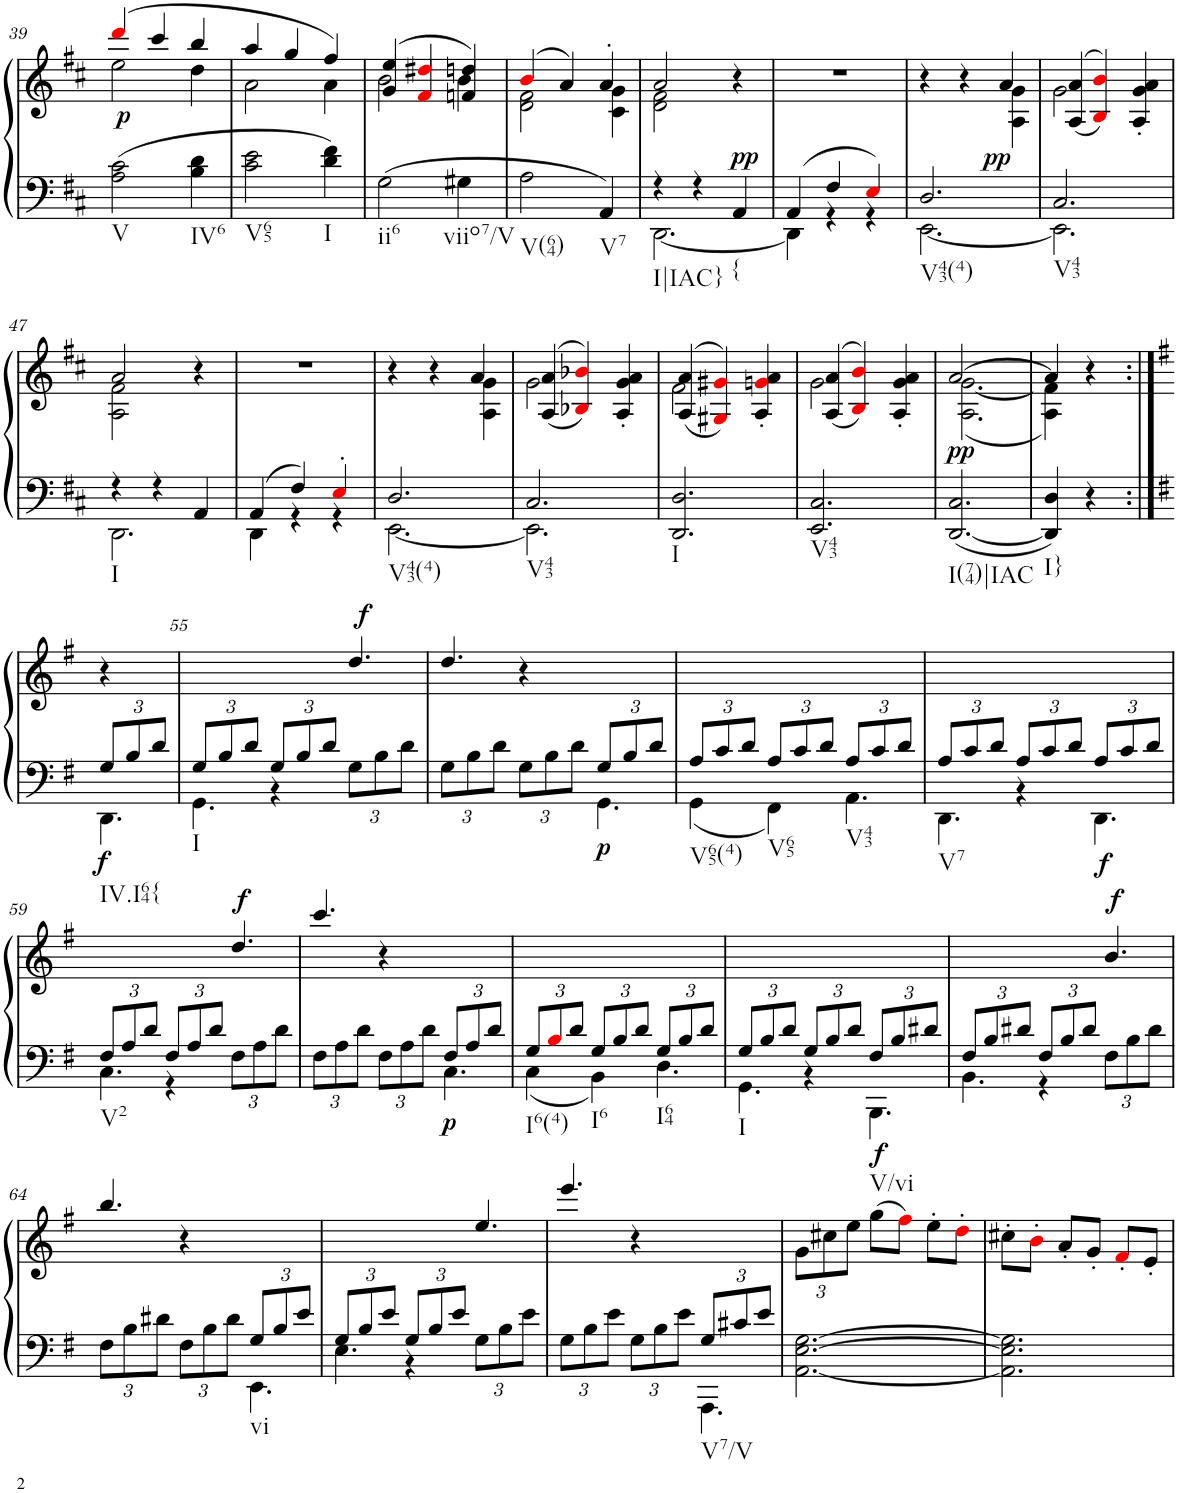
**kern	**kern	**dynam
*part1	*part1	*part1
*staff2	*staff1	*staff1/2
*I"Piano	*	*
*I'Pno.	*	*
!!LO:PB:g=z
*clefF4	*clefG2	*
*k[f#c#]	*k[f#c#]	*
*M3/4	*M3/4	*
=39	=39	=39
*	*^	*
!LO:TX:b:t=V	!	!	!
!	!	!	!LO:DY:b
2A\ 2c#\	(4dddi/	2ee\	p
.	4ccc#/	.	.
!LO:TX:b:t=IV6	!	!	!
4B\ 4d\	4bb/	4dd\	.
=40	=40	=40	=40
!LO:TX:b:t=V65	!	!	!
2c#\ 2e\	4aa/	2a\	.
.	4gg/	.	.
!LO:TX:b:t=I	!	!	!
4d\ 4f#\	4ff#/)	4a\	.
=41	=41	=41	=41
*	*	*^	*
!LO:TX:b:t=ii6	!	!	!	!
2G\	(4ee/	2b\	4g/	.
.	4dd#Xi/	.	4f#i/	.
!LO:TX:b:t=viio7/V	!	!	!	!
4G#X\	4ddn/)	4b\	4fn/	.
=42	=42	=42	=42	=42
!LO:TX:b:t=V(64)	!	!	!	!
*	*	*v	*v	*
2A\	(4bi/	2d\ 2f#\	.
.	4a/)	.	.
!LO:TX:b:t=V7	!	!	!
4AA/	4a'/	4c#\ 4g\	.
=43	=43	=43	=43
*^	*	*	*
!LO:TX:b:t=I|IAC}	!	!	!	!
4r	[2.DD\	2a/	2d\ 2f#\	.
4r	.	.	.	.
!LO:TX:b:t={	!	!	!	!
!	!	!	!	!LO:DY:a=2
4AA/	.	4r	4ryy	pp
*	*	*v	*v	*
=44	=44	=44	=44
4AA/	4DD\]	2.r	.
4F#/	4r	.	.
4Ei/	4r	.	.
=45	=45	=45	=45
*	*	*^	*
!LO:TX:b:t=V43(4)	!	!	!	!
!	!	!	!	!LO:DY:a=2
2.D/	[2.EE\	4r	2ryy	pp
.	.	4r	.	.
.	.	4A\ 4g\	4a/	.
=46	=46	=46	=46	=46
!LO:TX:b:t=V43	!	!	!	!
2.C#/	2.EE\]	((<4A/ 4a/	2g\	.
.	.	4Bi/ 4bi/))	.	.
.	.	4A/' 4g/' 4a/'	4ryy	.
!!LO:LB:g=z	!!
=47	=47	=47	=47	=47
!LO:TX:b:t=I	!	!	!	!
4r	2.DD\	2a/	2A\ 2f#\	.
4r	.	.	.	.
4AA/	.	4r	4ryy	.
*	*	*v	*v	*
=48	=48	=48	=48
4AA/	4DD\	2.r	.
4F#/	4r	.	.
4E'i/	4r	.	.
=49	=49	=49	=49
*	*	*^	*
!LO:TX:b:t=V43(4)	!	!	!	!
2.D/	[2.EE\	4r	2ryy	.
.	.	4r	.	.
.	.	4A\ 4g\	4a/	.
=50	=50	=50	=50	=50
!LO:TX:b:t=V43	!	!	!	!
2.C#/	2.EE\]	((<4A/ 4a/	2g\	.
.	.	4B-Xi/ 4b-Xi/))	.	.
.	.	4A/' 4g/' 4a/'	4ryy	.
*v	*v	*	*	*
=51	=51	=51	=51
!LO:TX:b:t=I	!	!	!
2.DD/ 2.D/	((<4A/ 4a/	2f#\	.
.	4G#Xi/ 4g#Xi/))	.	.
.	4A/' 4gni/' 4a/'	4ryy	.
=52	=52	=52	=52
!LO:TX:b:t=V43	!	!	!
2.EE/ 2.C#/	((<4A/ 4a/	2g\	.
.	4Bi/ 4bi/))	.	.
.	4A/' 4g/' 4a/'	4ryy	.
=53	=53	=53	=53
!LO:TX:b:t=I(74)|IAC	!	!	!
!	!	!	!LO:DY:a=2
[2.DD/ 2.C#/	[2a/	([2.A\ 2.g\	pp
.	4ryy	.	.
=54	=54	=54	=54
!LO:TX:b:t=I}	!	!	!
4DD/] 4D/	4a/]	4A\] 4f#\)	.
4r	4r	4ryy	.
*	*v	*v	*
!!LO:LB:g=z
=54X2:|!	=54X2:|!	=54X2:|!
*k[f#]	*k[f#]	*
*Xbrackettup	*	*
*^	*^	*
!LO:TX:b:t=IV.I64{	!	!	!	!
!	!	!	!	!LO:DY:b=2
*	*	*v	*v	*
12G/L	6.DD\	4r	f
12B/	.	.	.
12d/J	.	.	.
=55	=55	=55	=55
*	*	*^	*
!LO:TX:b:t=I	!	!	!	!
12G/L	6.GG\	4ryy	3..ryy	.
12B/	.	.	.	.
12d/J	.	.	.	.
12G/L	4r	4ryy	.	.
12B/	.	.	.	.
12d/J	.	.	.	.
12G\L	4ryy	6.dd/	.	.
!	!	!	!	!LO:DY:a
12B\	.	.	6ryy	f
12d\J	.	.	.	.
*	*	*v	*v	*
=56	=56	=56	=56
12G\L	6.ryy	6.dd/	.
12B\	.	.	.
12d\J	.	.	.
12G\L	4ryy	4r	.
12B\	.	.	.
12d\J	.	.	.
!	!	!	!LO:DY:b=2
12G/L	6.GG\	6.ryy	p
12B/	.	.	.
12d/J	.	.	.
=57	=57	=57	=57
!LO:TX:b:t=V65(4)	!	!	!
12A/L	4GG\	2.ryy	.
12c/	.	.	.
12d/J	.	.	.
!LO:TX:b:t=V65	!	!	!
12A/L	4FF#\	.	.
12c/	.	.	.
12d/J	.	.	.
!LO:TX:b:t=V43	!	!	!
12A/L	6.AA\	.	.
12c/	.	.	.
12d/J	.	.	.
=58	=58	=58	=58
!LO:TX:b:t=V7	!	!	!
12A/L	6.DD\	2.ryy	.
12c/	.	.	.
12d/J	.	.	.
12A/L	4r	.	.
12c/	.	.	.
12d/J	.	.	.
!	!	!	!LO:DY:b=2
12A/L	6.DD\	.	f
12c/	.	.	.
12d/J	.	.	.
!!LO:LB:g=z
=59	=59	=59	=59
*	*	*^	*
!LO:TX:b:t=V2	!	!	!	!
12F#/L	6.C\	4ryy	3..ryy	.
12A/	.	.	.	.
12d/J	.	.	.	.
12F#/L	4r	4ryy	.	.
12A/	.	.	.	.
12d/J	.	.	.	.
12F#\L	4ryy	6.dd/	.	.
!	!	!	!	!LO:DY:a
12A\	.	.	6ryy	f
12d\J	.	.	.	.
*	*	*v	*v	*
=60	=60	=60	=60
12F#\L	6.ryy	6.ccc/	.
12A\	.	.	.
12d\J	.	.	.
12F#\L	4ryy	4r	.
12A\	.	.	.
12d\J	.	.	.
!	!	!	!LO:DY:b=2
12F#/L	6.C\	6.ryy	p
12A/	.	.	.
12d/J	.	.	.
=61	=61	=61	=61
!LO:TX:b:t=I6(4)	!	!	!
12G/L	4C\	2.ryy	.
12Bi/	.	.	.
12d/J	.	.	.
!LO:TX:b:t=I6	!	!	!
12G/L	4BB\	.	.
12B/	.	.	.
12d/J	.	.	.
!LO:TX:b:t=I64	!	!	!
12G/L	6.D\	.	.
12B/	.	.	.
12d/J	.	.	.
=62	=62	=62	=62
!LO:TX:b:t=I	!	!	!
12G/L	6.GG\	2.ryy	.
12B/	.	.	.
12d/J	.	.	.
12G/L	4r	.	.
12B/	.	.	.
12d/J	.	.	.
!LO:TX:b:t=V/vi	!	!	!
!	!	!	!LO:DY:b=2
12F#/L	6.BBB\	.	f
12B/	.	.	.
12d#X/J	.	.	.
=63	=63	=63	=63
*	*	*^	*
12F#/L	6.BB\	4ryy	3..ryy	.
12B/	.	.	.	.
12d#X/J	.	.	.	.
12F#/L	4r	4ryy	.	.
12B/	.	.	.	.
12d#/J	.	.	.	.
12F#\L	4ryy	6.b/	.	.
!	!	!	!	!LO:DY:a
12B\	.	.	6ryy	f
12d#\J	.	.	.	.
*	*	*v	*v	*
!!LO:LB:g=z
=64	=64	=64	=64
12F#\L	6.ryy	6.bb/	.
12B\	.	.	.
12d#X\J	.	.	.
12F#\L	4ryy	4r	.
12B\	.	.	.
12d#\J	.	.	.
!LO:TX:b:t=vi	!	!	!
12G/L	6.EE\	6.ryy	.
12B/	.	.	.
12e/J	.	.	.
=65	=65	=65	=65
12G/L	6.E\	4ryy	.
12B/	.	.	.
12e/J	.	.	.
12G/L	4r	4ryy	.
12B/	.	.	.
12e/J	.	.	.
12G\L	4ryy	6.ee/	.
12B\	.	.	.
12e\J	.	.	.
=66	=66	=66	=66
12G\L	6.ryy	6.eee/	.
12B\	.	.	.
12e\J	.	.	.
12G\L	4ryy	4r	.
12B\	.	.	.
12e\J	.	.	.
!LO:TX:b:t=V7/V	!	!	!
12G/L	6.AAA\	6.ryy	.
12c#X/	.	.	.
12e/J	.	.	.
*v	*v	*	*
=67	=67	=67
*	*Xbrackettup	*
[2.AA\ [2.E\ [2.G\	12g\L	.
.	12cc#X\	.
.	12ee\J	.
.	(8gg\L	.
.	8ff#i\J)	.
.	8ee'\L	.
.	8dd'i\J	.
=68	=68	=68
2.AA\] 2.E\] 2.G\]	8cc#X'\L	.
.	8b'i\J	.
.	8a'/L	.
.	8g'/J	.
.	8f#'i/L	.
.	8e'/J	.
=	=	=
*-	*-	*-
